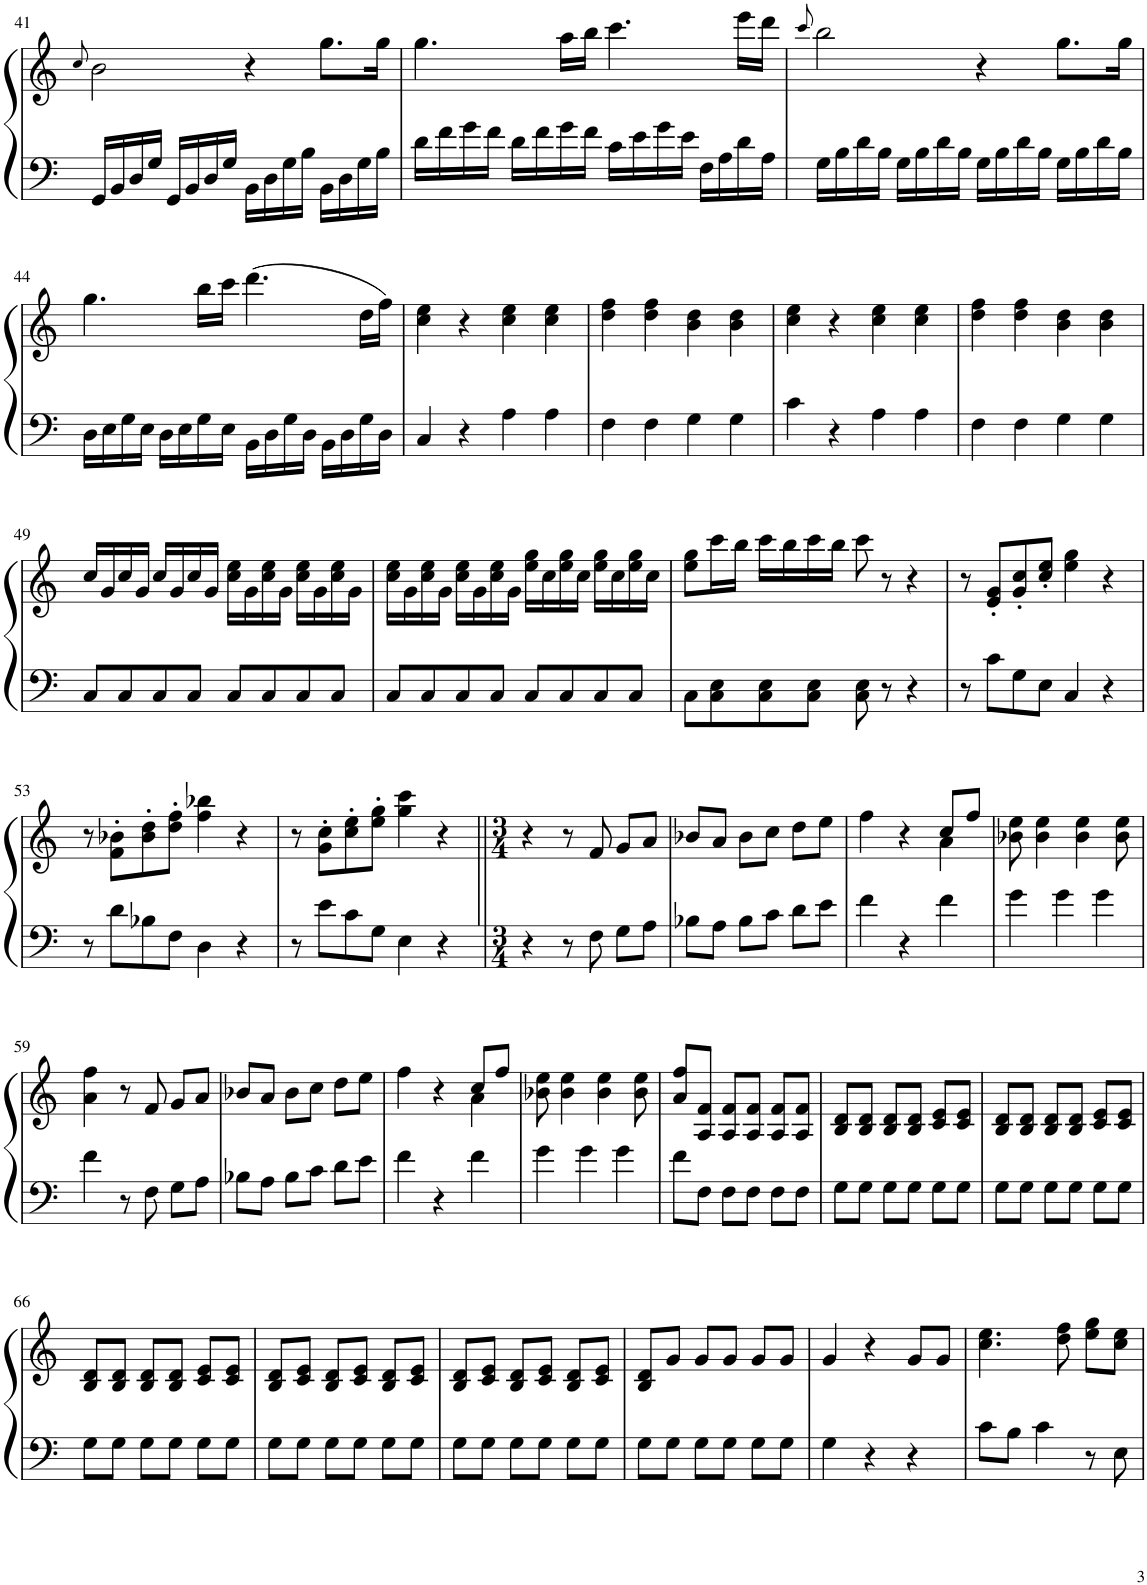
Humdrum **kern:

**kern	**kern
*part1	*part1
*staff2	*staff1
*I"Piano	*
*I'Pno.	*
!!LO:PB:g=z
*clefF4	*clefG2
*k[]	*k[]
*M4/4	*M4/4
*met(c)	*met(c)
=41	=41
.	8qcc/
16GG/LL	2b\
16BB/	.
16D/	.
16G/JJ	.
16GG/LL	.
16BB/	.
16D/	.
16G/JJ	.
16BB\LL	4r
16D\	.
16G\	.
16B\JJ	.
16BB\LL	8.gg\L
16D\	.
16G\	.
16B\JJ	16gg\Jk
=42	=42
16d\LL	4.gg\
16f\	.
16g\	.
16f\JJ	.
16d\LL	.
16f\	.
16g\	16aa\LL
16f\JJ	16bb\JJ
16c\LL	4.ccc\
16e\	.
16g\	.
16e\JJ	.
16F\LL	.
16A\	.
16d\	16eee\LL
16A\JJ	16ddd\JJ
=43	=43
.	8qccc/
16G\LL	2bb\
16B\	.
16d\	.
16B\JJ	.
16G\LL	.
16B\	.
16d\	.
16B\JJ	.
16G\LL	4r
16B\	.
16d\	.
16B\JJ	.
16G\LL	8.gg\L
16B\	.
16d\	.
16B\JJ	16gg\Jk
!!LO:LB:g=z
=44	=44
16D\LL	4.gg\
16E\	.
16G\	.
16E\JJ	.
16D\LL	.
16E\	.
16G\	16bb\LL
16E\JJ	16ccc\JJ
16BB\LL	(4.ddd\
16D\	.
16G\	.
16D\JJ	.
16BB\LL	.
16D\	.
16G\	16dd\LL
16D\JJ	16ff\JJ)
=45	=45
4C/	4cc\ 4ee\
4r	4r
4A\	4cc\ 4ee\
4A\	4cc\ 4ee\
=46	=46
4F\	4dd\ 4ff\
4F\	4dd\ 4ff\
4G\	4b\ 4dd\
4G\	4b\ 4dd\
=47	=47
4c\	4cc\ 4ee\
4r	4r
4A\	4cc\ 4ee\
4A\	4cc\ 4ee\
=48	=48
4F\	4dd\ 4ff\
4F\	4dd\ 4ff\
4G\	4b\ 4dd\
4G\	4b\ 4dd\
!!LO:LB:g=z
=49	=49
8C/L	16cc/LL
.	16g/
8C/	16cc/
.	16g/JJ
8C/	16cc/LL
.	16g/
8C/J	16cc/
.	16g/JJ
8C/L	16cc\ 16ee\LL
.	16g\
8C/	16cc\ 16ee\
.	16g\JJ
8C/	16cc\ 16ee\LL
.	16g\
8C/J	16cc\ 16ee\
.	16g\JJ
=50	=50
8C/L	16cc\ 16ee\LL
.	16g\
8C/	16cc\ 16ee\
.	16g\JJ
8C/	16cc\ 16ee\LL
.	16g\
8C/J	16cc\ 16ee\
.	16g\JJ
8C/L	16ee\ 16gg\LL
.	16cc\
8C/	16ee\ 16gg\
.	16cc\JJ
8C/	16ee\ 16gg\LL
.	16cc\
8C/J	16ee\ 16gg\
.	16cc\JJ
=51	=51
8C\L	8ee\ 8gg\L
8C\ 8E\	16ccc\L
.	16bb\JJ
8C\ 8E\	16ccc\LL
.	16bb\
8C\ 8E\J	16ccc\
.	16bb\JJ
8C\ 8E\	8ccc\
8r	8r
4r	4r
=52	=52
8r	8r
8c\L	8e/' 8g/'L
8G\	8g/' 8cc/'
8E\J	8cc/' 8ee/'J
4C/	4ee\ 4gg\
4r	4r
!!LO:LB:g=z
=53	=53
8r	8r
8d\L	8f\' 8b-X\'L
8B-X\	8b-\' 8dd\'
8F\J	8dd\' 8ff\'J
4D\	4ff\ 4bb-X\
4r	4r
=54	=54
8r	8r
8e\L	8g\' 8cc\'L
8c\	8cc\' 8ee\'
8G\J	8ee\' 8gg\'J
4E\	4gg\ 4ccc\
4r	4r
=55||	=55||
*M3/4	*M3/4
4r	4r
8r	8r
8F\	8f/
8G\L	8g/L
8A\J	8a/J
=56	=56
8B-X\L	8b-X/L
8A\J	8a/J
8B-\L	8b-\L
8c\J	8cc\J
8d\L	8dd\L
8e\J	8ee\J
=57	=57
*	*^
4f\	4ff\	2ryy
4r	4r	.
4f\	8cc/L	4a\
.	8ff/J	.
*	*v	*v
=58	=58
4g\	8b-X\ 8ee\
.	4b-\ 4ee\
4g\	.
.	4b-\ 4ee\
4g\	.
.	8b-\ 8ee\
!!LO:LB:g=z
=59	=59
4f\	4a\ 4ff\
8r	8r
8F\	8f/
8G\L	8g/L
8A\J	8a/J
=60	=60
8B-X\L	8b-X/L
8A\J	8a/J
8B-\L	8b-\L
8c\J	8cc\J
8d\L	8dd\L
8e\J	8ee\J
=61	=61
*	*^
4f\	4ff\	2ryy
4r	4r	.
4f\	8cc/L	4a\
.	8ff/J	.
*	*v	*v
=62	=62
4g\	8b-X\ 8ee\
.	4b-\ 4ee\
4g\	.
.	4b-\ 4ee\
4g\	.
.	8b-\ 8ee\
=63	=63
8f\L	8a/ 8ff/L
8F\J	8A/ 8f/J
8F\L	8A/ 8f/L
8F\J	8A/ 8f/J
8F\L	8A/ 8f/L
8F\J	8A/ 8f/J
=64	=64
8G\L	8B/ 8d/L
8G\J	8B/ 8d/J
8G\L	8B/ 8d/L
8G\J	8B/ 8d/J
8G\L	8c/ 8e/L
8G\J	8c/ 8e/J
=65	=65
8G\L	8B/ 8d/L
8G\J	8B/ 8d/J
8G\L	8B/ 8d/L
8G\J	8B/ 8d/J
8G\L	8c/ 8e/L
8G\J	8c/ 8e/J
!!LO:LB:g=z
=66	=66
8G\L	8B/ 8d/L
8G\J	8B/ 8d/J
8G\L	8B/ 8d/L
8G\J	8B/ 8d/J
8G\L	8c/ 8e/L
8G\J	8c/ 8e/J
=67	=67
8G\L	8B/ 8d/L
8G\J	8c/ 8e/J
8G\L	8B/ 8d/L
8G\J	8c/ 8e/J
8G\L	8B/ 8d/L
8G\J	8c/ 8e/J
=68	=68
8G\L	8B/ 8d/L
8G\J	8c/ 8e/J
8G\L	8B/ 8d/L
8G\J	8c/ 8e/J
8G\L	8B/ 8d/L
8G\J	8c/ 8e/J
=69	=69
8G\L	8B/ 8d/L
8G\J	8g/J
8G\L	8g/L
8G\J	8g/J
8G\L	8g/L
8G\J	8g/J
=70	=70
4G\	4g/
4r	4r
4r	8g/L
.	8g/J
=71	=71
8c\L	4.cc\ 4.ee\
8B\J	.
4c\	.
.	8dd\ 8ff\
8r	8ee\ 8gg\L
8E\	8cc\ 8ee\J
=	=
*-	*-
